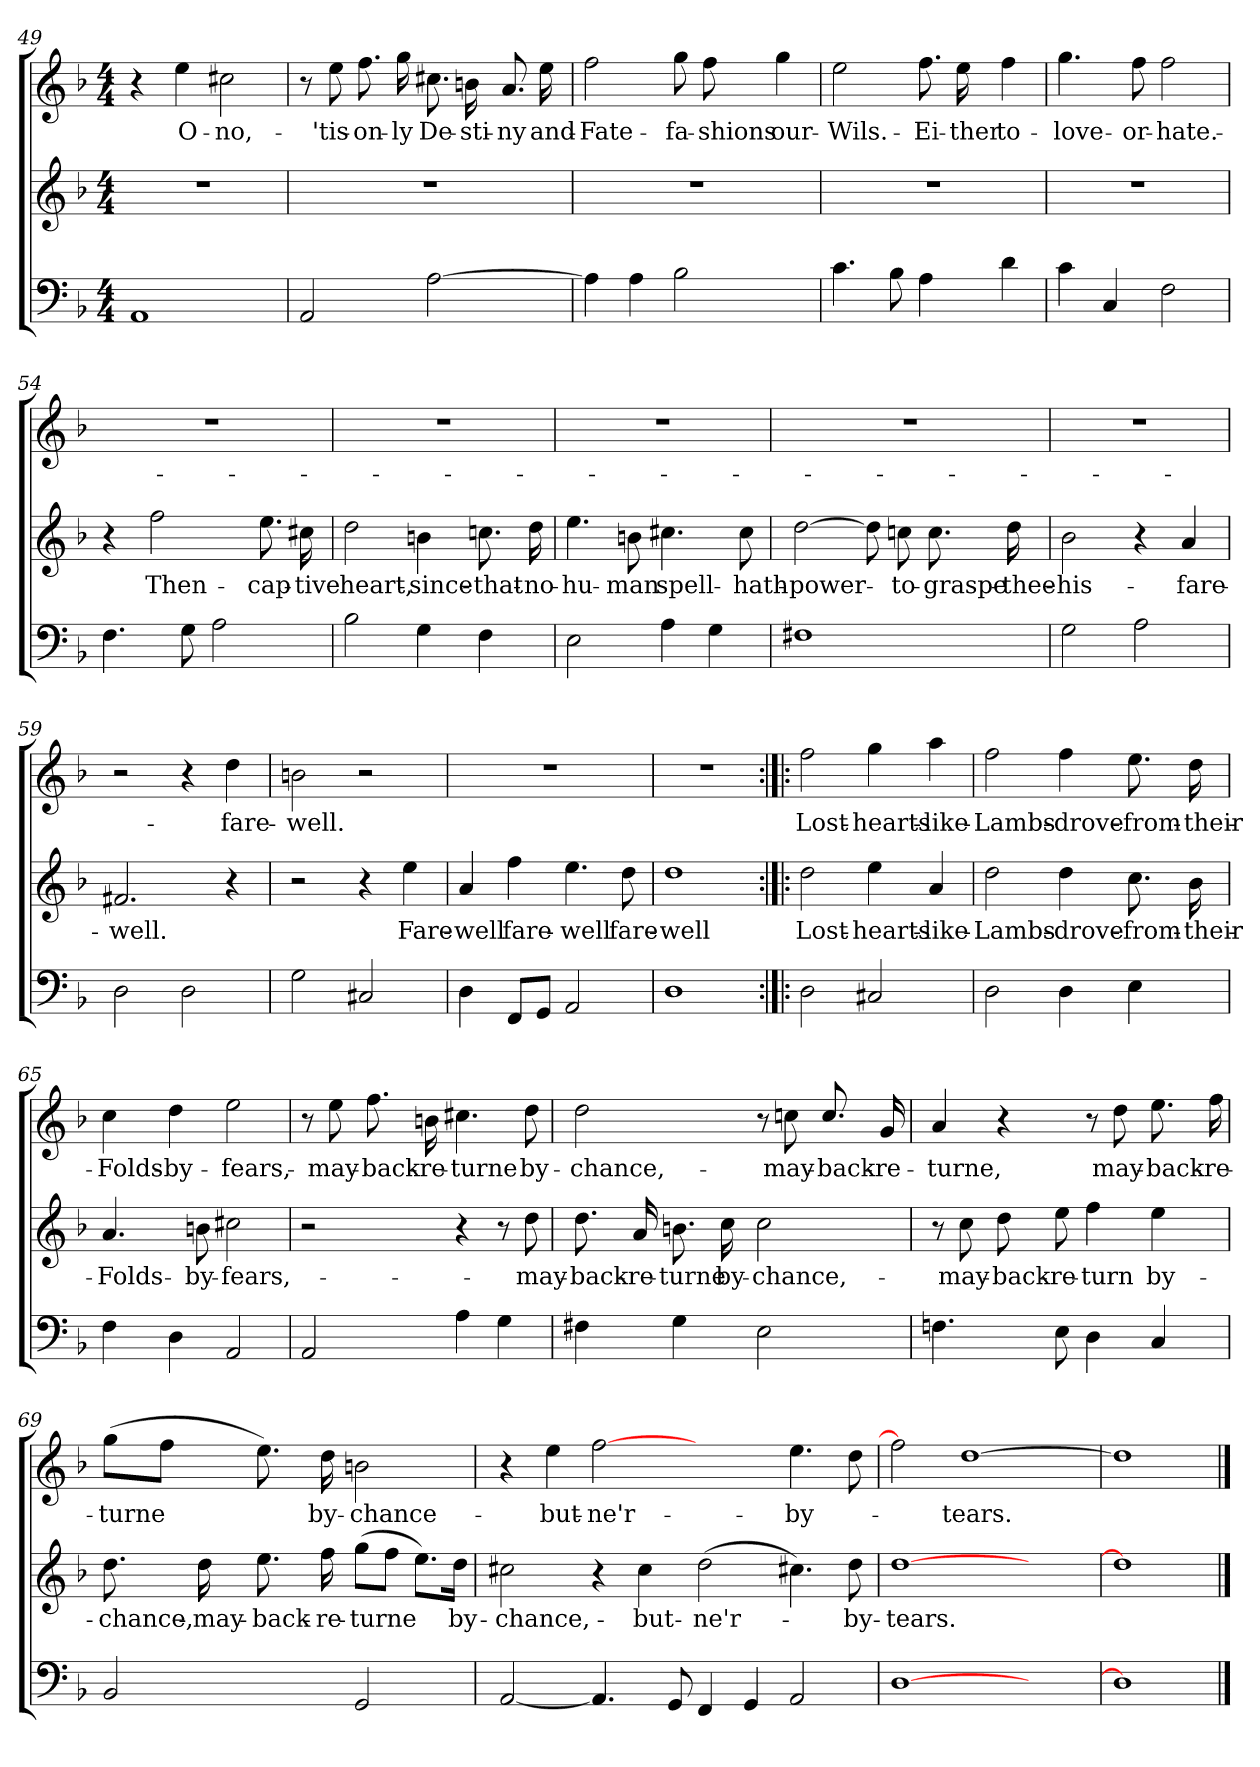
**kern	**kern	**text	**kern	**text
*part3	*part2	*part2	*part1	*part1
*staff3	*staff2	*staff2	*staff1	*staff1
*clefF4	*clefG2	*	*clefG2	*
*k[b-]	*k[b-]	*	*k[b-]	*
*F:	*F:	*	*F:	*
*M4/4	*M4/4	*	*M4/4	*
=49	=49	=49	=49	=49
1AA/	1r	.	4r	.
.	.	.	4ee\	O-
.	.	.	2cc#X\	no,-
=50	=50	=50	=50	=50
2AA/	1r	.	8r	.
.	.	.	8ee\	'tis-
.	.	.	8.ff\	on-
.	.	.	16gg\	-ly
[2A\	.	.	8.cc#X\	De-
.	.	.	16bn\	-sti-
.	.	.	8.a/	-ny
.	.	.	16ee\	and-
=51	=51	=51	=51	=51
4A\]	1r	.	2ff\	Fate-
4A\	.	.	.	.
2B-\	.	.	8gg\	fa-
.	.	.	8ff\	-shions
.	.	.	4gg\	our-
!!LO:PB:g=z
=52	=52	=52	=52	=52
4.c\	1r	.	2ee\	Wils.-
8B-\	.	.	.	.
4A\	.	.	8.ff\	Ei-
.	.	.	16ee\	-ther
4d\	.	.	4ff\	to-
=53	=53	=53	=53	=53
4c\	1r	.	4.gg\	love-
4C/	.	.	.	.
.	.	.	8ff\	or-
2F\	.	.	2ff\	hate.-
=54	=54	=54	=54	=54
4.F\	4r	.	1r	.
.	2ff\	Then-	.	.
8G\	.	.	.	.
2A\	.	.	.	.
.	8.ee\	cap-	.	.
.	16cc#X\	-tive	.	.
=55	=55	=55	=55	=55
2B-\	2dd\	heart,-	1r	.
4G\	4bn\	since-	.	.
4F\	8.ccn\	that-	.	.
.	16dd\	no-	.	.
=56	=56	=56	=56	=56
2E\	4.ee\	hu-	1r	.
.	8bn\	-man	.	.
4A\	4.cc#X\	spell-	.	.
4G\	.	.	.	.
.	8cc#\	hath-	.	.
!!LO:LB:g=z
=57	=57	=57	=57	=57
1F#X\	[2dd\	power-	1r	.
.	8dd\]	.	.	.
.	8ccn\	to-	.	.
.	8.cc\	graspe-	.	.
.	16dd\	thee-	.	.
=58	=58	=58	=58	=58
2G\	2b-\	his-	1r	.
2A\	4r	.	.	.
.	4a/	fare-	.	.
=59	=59	=59	=59	=59
2D\	2.f#X/	-well.	2r	.
2D\	.	.	4r	.
.	4r	.	4dd\	fare-
=60	=60	=60	=60	=60
2G\	2r	.	2bn\	-well.
2C#X/	4r	.	2r	.
.	4ee\	Fare-	.	.
=61	=61	=61	=61	=61
4D\	4a/	-well	1r	.
8FF/L	4ff\	fare-	.	.
8GG/J	.	.	.	.
2AA/	4.ee\	-well	.	.
.	8dd\	fare-	.	.
=62	=62	=62	=62	=62
1D\	1dd\	-well	1r	.
!!LO:LB:g=z
=63:|!|:	=63:|!|:	=63:|!|:	=63:|!|:	=63:|!|:
2D\	2dd\	Lost-	2ff\	Lost-
2C#X/	4ee\	hearts-	4gg\	hearts-
.	4a/	like-	4aa\	like-
=64	=64	=64	=64	=64
2D\	2dd\	Lambs-	2ff\	Lambs-
4D\	4dd\	drove-	4ff\	drove-
4E\	8.cc\	from-	8.ee\	from-
.	16b-\	their-	16dd\	their-
=65	=65	=65	=65	=65
4F\	4.a/	Folds-	4cc\	Folds-
4D\	.	.	4dd\	by-
.	8bn\	by-	.	.
2AA/	2cc#X\	fears,-	2ee\	fears,-
=66	=66	=66	=66	=66
2AA/	2r	.	8r	.
.	.	.	8ee\	may-
.	.	.	8.ff\	back-
.	.	.	16bn\	re-
4A\	4r	.	4.cc#X\	-turne
4G\	8r	.	.	.
.	8dd\	may-	8dd\	by-
!!LO:LB:g=z
=67	=67	=67	=67	=67
4F#X\	8.dd\	back-	2dd\	chance,-
.	16a/	re-	.	.
4G\	8.bn\	-turne	.	.
.	16cc\	by-	.	.
2E\	2cc\	chance,-	8r	.
.	.	.	8ccn\	may-
.	.	.	8.cc/	back-
.	.	.	16g/	re-
=68	=68	=68	=68	=68
4.Fn\	8r	.	4a/	-turne,
.	8cc\	may-	.	.
.	8dd\	back-	4r	.
8E\	8ee\	re-	.	.
4D\	4ff\	-turn	8r	.
.	.	.	8dd\	may-
4C/	4ee\	by-	8.ee\	back-
.	.	.	16ff\	re-
!!LO:PB:g=z
=69	=69	=69	=69	=69
2BB-/	8.dd\	chance,-	(8gg\L	-turne
.	.	.	8ff\J	.
.	16dd\	may-	.	.
.	8.ee\	back-	8.ee\)	.
.	16ff\	re-	16dd\	by-
2GG/	(8gg\L	-turne	2bn\	chance-
.	8ff\J	.	.	.
.	8.ee\L)	.	.	.
.	16dd\Jk	by-	.	.
=70	=70	=70	=70	=70
[2AA/	2cc#X\	chance,-	4r	.
.	.	.	4ee\	but-
4.AA/]	4r	.	[2ff\	ne'r-
.	4cc#\	but-	.	.
8GG/	.	.	.	.
4FF/	(2dd\	ne'r-	2ryy	.
4GG/	.	.	.	.
2AA/	4.cc#X\)	.	4.ee\	by-
.	8dd\	by-	8dd\	.
=71	=71	=71	=71	=71
[1D\	[1dd\	tears.-	2ff\]	.
.	.	.	[1dd\	tears.-
2ryy	2ryy	.	.	.
=72	=72	=72	=72	=72
1D\]	1dd\]	-	1dd\]	-
==	==	==	==	==
*-	*-	*-	*-	*-
